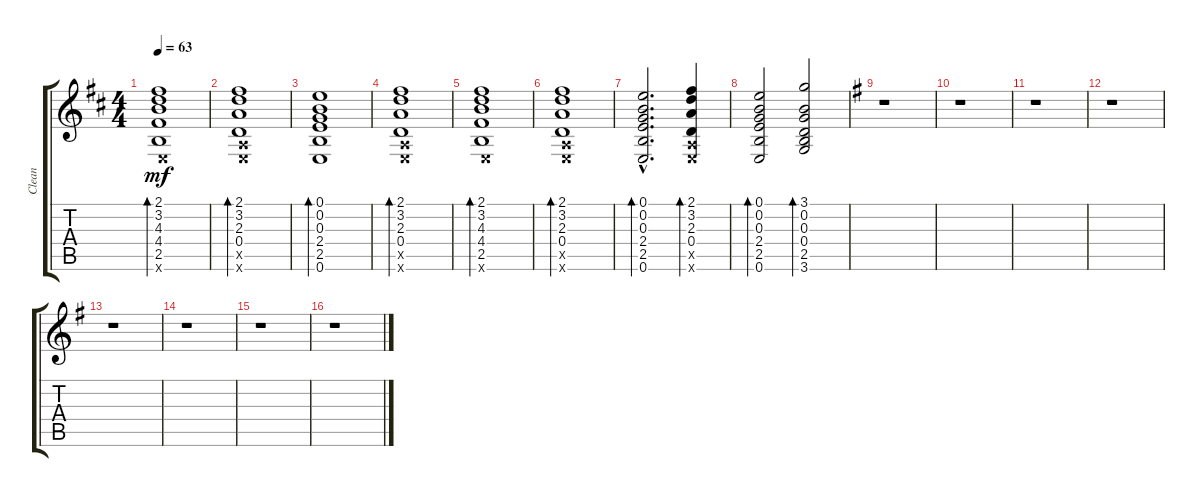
\track ("Clean" "Clean") {instrument electricguitarclean}
\staff {score tabs}
\tuning (E4 B3 G3 D3 A2 E2) {hide}
\ts (4 4)
\tempo 63
\clef g2
\ks d
(2.1 3.2 4.3 4.4 2.5 0.6{x}).1{bd 30 dy mf} |
(2.1 3.2 2.3 0.4 0.5{x} 0.6{x}).1{bd 30} |
(0.1 0.2 0.3 2.4 2.5 0.6).1{bd 30} |
(2.1 3.2 2.3 0.4 0.5{x} 0.6{x}).1{bd 30} |
(2.1 3.2 4.3 4.4 2.5 0.6{x}).1{bd 30} |
(2.1 3.2 2.3 0.4 0.5{x} 0.6{x}).1{bd 30} |
(0.1{hac} 0.2{hac} 0.3{hac} 2.4{hac} 2.5{hac} 0.6{hac}).2{d bd 30} (2.1 3.2 2.3 0.4 0.5{x} 0.6{x}).4{bd 30} |
(0.1 0.2 0.3 2.4 2.5 0.6).2{bd 30} (3.1 0.2 0.3 0.4 2.5 3.6).2{bd 30} |
\ks g
r.1 |
r.1 |
r.1 |
r.1 |
r.1 |
r.1 |
r.1 |
r.1
